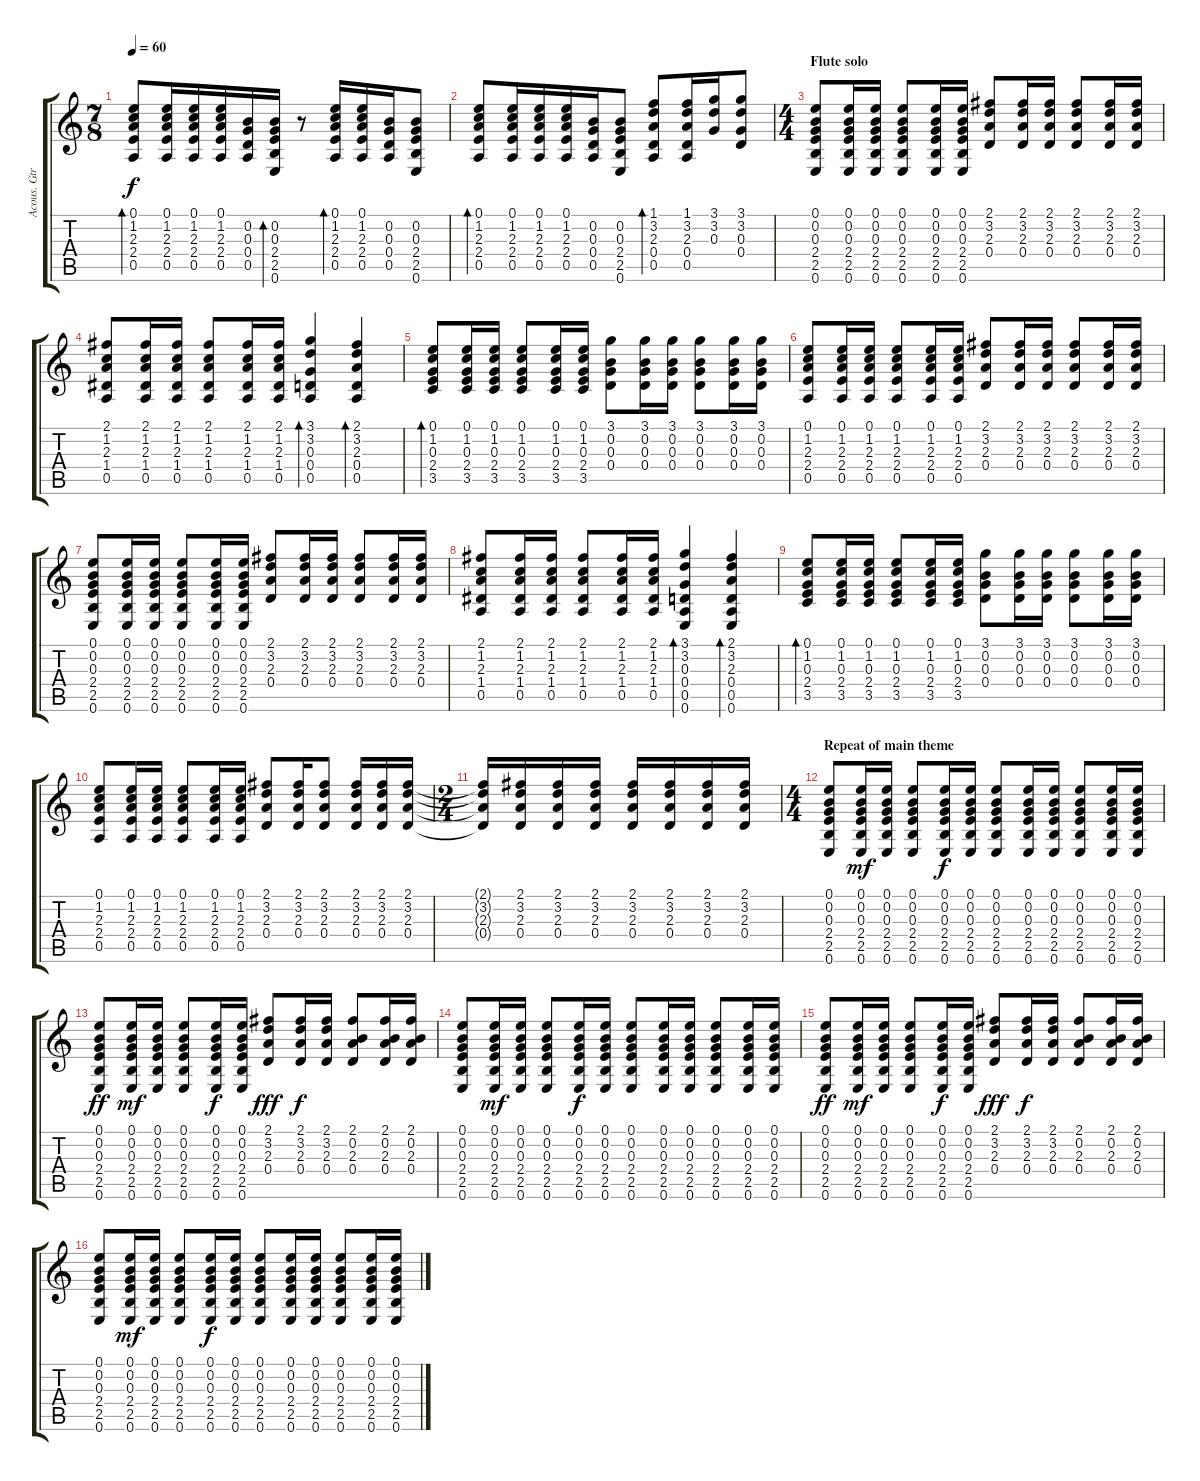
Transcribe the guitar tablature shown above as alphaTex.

\track ("Acous. Gtr rhythm" "Acous. Gtr") {instrument acousticguitarnylon}
\staff {score tabs}
\tuning (E4 B3 G3 D3 A2 E2) {hide}
\ts (7 8)
\tempo 60
\clef g2
\ks c
(0.1 1.2 2.3 2.4 0.5).8{bd 30 dy f} (0.1 1.2 2.3 2.4 0.5).16 (0.1 1.2 2.3 2.4 0.5).16 (0.1 1.2 2.3 2.4 0.5).16 (0.2 0.3 0.4 0.5).16 (0.2 0.3 2.4 2.5 0.6).16{bd 30} r.8 (0.1 1.2 2.3 2.4 0.5).16{bd 30} (0.1 1.2 2.3 2.4 0.5).16 (0.2 0.3 0.4 0.5).16 (0.2 0.3 2.4 2.5 0.6).8 |
(0.1 1.2 2.3 2.4 0.5).8{bd 30} (0.1 1.2 2.3 2.4 0.5).16 (0.1 1.2 2.3 2.4 0.5).16 (0.1 1.2 2.3 2.4 0.5).16 (0.2 0.3 0.4 0.5).16 (0.2 0.3 2.4 2.5 0.6).8 (1.1 3.2 2.3 0.4 0.5).8{bd 30} (1.1 3.2 2.3 0.4 0.5).16 (3.1 3.2 0.3).16 (3.1 3.2 0.3 0.4).8 |
\ts (4 4)
\section ("" "Flute solo")
(0.1 0.2 0.3 2.4 2.5 0.6).8 (0.1 0.2 0.3 2.4 2.5 0.6).16 (0.1 0.2 0.3 2.4 2.5 0.6).16 (0.1 0.2 0.3 2.4 2.5 0.6).8 (0.1 0.2 0.3 2.4 2.5 0.6).16 (0.1 0.2 0.3 2.4 2.5 0.6).16 (2.1 3.2 2.3 0.4).8 (2.1 3.2 2.3 0.4).16 (2.1 3.2 2.3 0.4).16 (2.1 3.2 2.3 0.4).8 (2.1 3.2 2.3 0.4).16 (2.1 3.2 2.3 0.4).16 |
(2.1 1.2 2.3 1.4 0.5).8 (2.1 1.2 2.3 1.4 0.5).16 (2.1 1.2 2.3 1.4 0.5).16 (2.1 1.2 2.3 1.4 0.5).8 (2.1 1.2 2.3 1.4 0.5).16 (2.1 1.2 2.3 1.4 0.5).16 (3.1 3.2 0.3 0.4 0.5).4{bd 30} (2.1 3.2 2.3 0.4 0.5).4{bd 30} |
(0.1 1.2 0.3 2.4 3.5).8{bd 30} (0.1 1.2 0.3 2.4 3.5).16 (0.1 1.2 0.3 2.4 3.5).16 (0.1 1.2 0.3 2.4 3.5).8 (0.1 1.2 0.3 2.4 3.5).16 (0.1 1.2 0.3 2.4 3.5).16 (3.1 0.2 0.3 0.4).8 (3.1 0.2 0.3 0.4).16 (3.1 0.2 0.3 0.4).16 (3.1 0.2 0.3 0.4).8 (3.1 0.2 0.3 0.4).16 (3.1 0.2 0.3 0.4).16 |
(0.1 1.2 2.3 2.4 0.5).8 (0.1 1.2 2.3 2.4 0.5).16 (0.1 1.2 2.3 2.4 0.5).16 (0.1 1.2 2.3 2.4 0.5).8 (0.1 1.2 2.3 2.4 0.5).16 (0.1 1.2 2.3 2.4 0.5).16 (2.1 3.2 2.3 0.4).8 (2.1 3.2 2.3 0.4).16 (2.1 3.2 2.3 0.4).16 (2.1 3.2 2.3 0.4).8 (2.1 3.2 2.3 0.4).16 (2.1 3.2 2.3 0.4).16 |
(0.1 0.2 0.3 2.4 2.5 0.6).8 (0.1 0.2 0.3 2.4 2.5 0.6).16 (0.1 0.2 0.3 2.4 2.5 0.6).16 (0.1 0.2 0.3 2.4 2.5 0.6).8 (0.1 0.2 0.3 2.4 2.5 0.6).16 (0.1 0.2 0.3 2.4 2.5 0.6).16 (2.1 3.2 2.3 0.4).8 (2.1 3.2 2.3 0.4).16 (2.1 3.2 2.3 0.4).16 (2.1 3.2 2.3 0.4).8 (2.1 3.2 2.3 0.4).16 (2.1 3.2 2.3 0.4).16 |
(2.1 1.2 2.3 1.4 0.5).8 (2.1 1.2 2.3 1.4 0.5).16 (2.1 1.2 2.3 1.4 0.5).16 (2.1 1.2 2.3 1.4 0.5).8 (2.1 1.2 2.3 1.4 0.5).16 (2.1 1.2 2.3 1.4 0.5).16 (3.1 3.2 0.3 0.4 0.5 0.6).4{bd 30} (2.1 3.2 2.3 0.4 0.5 0.6).4{bd 30} |
(0.1 1.2 0.3 2.4 3.5).8{bd 30} (0.1 1.2 0.3 2.4 3.5).16 (0.1 1.2 0.3 2.4 3.5).16 (0.1 1.2 0.3 2.4 3.5).8 (0.1 1.2 0.3 2.4 3.5).16 (0.1 1.2 0.3 2.4 3.5).16 (3.1 0.2 0.3 0.4).8 (3.1 0.2 0.3 0.4).16 (3.1 0.2 0.3 0.4).16 (3.1 0.2 0.3 0.4).8 (3.1 0.2 0.3 0.4).16 (3.1 0.2 0.3 0.4).16 |
(0.1 1.2 2.3 2.4 0.5).8 (0.1 1.2 2.3 2.4 0.5).16 (0.1 1.2 2.3 2.4 0.5).16 (0.1 1.2 2.3 2.4 0.5).8 (0.1 1.2 2.3 2.4 0.5).16 (0.1 1.2 2.3 2.4 0.5).16 (2.1 3.2 2.3 0.4).8 (2.1 3.2 2.3 0.4).16 (2.1 3.2 2.3 0.4).8 (2.1 3.2 2.3 0.4).16 (2.1 3.2 2.3 0.4).16 (2.1 3.2 2.3 0.4).16 |
\ts (2 4)
(2.1{t} 3.2{t} 2.3{t} 0.4{t}).16 (2.1 3.2 2.3 0.4).16 (2.1 3.2 2.3 0.4).16 (2.1 3.2 2.3 0.4).16 (2.1 3.2 2.3 0.4).16 (2.1 3.2 2.3 0.4).16 (2.1 3.2 2.3 0.4).16 (2.1 3.2 2.3 0.4).16 |
\ts (4 4)
\section ("" "Repeat of main theme")
(0.1 0.2 0.3 2.4 2.5 0.6).8 (0.1 0.2 0.3 2.4 2.5 0.6).16{dy mf} (0.1 0.2 0.3 2.4 2.5 0.6).16 (0.1 0.2 0.3 2.4 2.5 0.6).8 (0.1 0.2 0.3 2.4 2.5 0.6).16{dy f} (0.1 0.2 0.3 2.4 2.5 0.6).16 (0.1 0.2 0.3 2.4 2.5 0.6).8 (0.1 0.2 0.3 2.4 2.5 0.6).16 (0.1 0.2 0.3 2.4 2.5 0.6).16 (0.1 0.2 0.3 2.4 2.5 0.6).8 (0.1 0.2 0.3 2.4 2.5 0.6).16 (0.1 0.2 0.3 2.4 2.5 0.6).16 |
(0.1 0.2 0.3 2.4 2.5 0.6).8{dy ff} (0.1 0.2 0.3 2.4 2.5 0.6).16{dy mf} (0.1 0.2 0.3 2.4 2.5 0.6).16 (0.1 0.2 0.3 2.4 2.5 0.6).8 (0.1 0.2 0.3 2.4 2.5 0.6).16{dy f} (0.1 0.2 0.3 2.4 2.5 0.6).16 (2.1 3.2 2.3 0.4).8{dy fff} (2.1 3.2 2.3 0.4).16{dy f} (2.1 3.2 2.3 0.4).16 (2.1 0.2 2.3 0.4).8 (2.1 0.2 2.3 0.4).16 (2.1 0.2 2.3 0.4).16 |
(0.1 0.2 0.3 2.4 2.5 0.6).8 (0.1 0.2 0.3 2.4 2.5 0.6).16{dy mf} (0.1 0.2 0.3 2.4 2.5 0.6).16 (0.1 0.2 0.3 2.4 2.5 0.6).8 (0.1 0.2 0.3 2.4 2.5 0.6).16{dy f} (0.1 0.2 0.3 2.4 2.5 0.6).16 (0.1 0.2 0.3 2.4 2.5 0.6).8 (0.1 0.2 0.3 2.4 2.5 0.6).16 (0.1 0.2 0.3 2.4 2.5 0.6).16 (0.1 0.2 0.3 2.4 2.5 0.6).8 (0.1 0.2 0.3 2.4 2.5 0.6).16 (0.1 0.2 0.3 2.4 2.5 0.6).16 |
(0.1 0.2 0.3 2.4 2.5 0.6).8{dy ff} (0.1 0.2 0.3 2.4 2.5 0.6).16{dy mf} (0.1 0.2 0.3 2.4 2.5 0.6).16 (0.1 0.2 0.3 2.4 2.5 0.6).8 (0.1 0.2 0.3 2.4 2.5 0.6).16{dy f} (0.1 0.2 0.3 2.4 2.5 0.6).16 (2.1 3.2 2.3 0.4).8{dy fff} (2.1 3.2 2.3 0.4).16{dy f} (2.1 3.2 2.3 0.4).16 (2.1 0.2 2.3 0.4).8 (2.1 0.2 2.3 0.4).16 (2.1 0.2 2.3 0.4).16 |
(0.1 0.2 0.3 2.4 2.5 0.6).8 (0.1 0.2 0.3 2.4 2.5 0.6).16{dy mf} (0.1 0.2 0.3 2.4 2.5 0.6).16 (0.1 0.2 0.3 2.4 2.5 0.6).8 (0.1 0.2 0.3 2.4 2.5 0.6).16{dy f} (0.1 0.2 0.3 2.4 2.5 0.6).16 (0.1 0.2 0.3 2.4 2.5 0.6).8 (0.1 0.2 0.3 2.4 2.5 0.6).16 (0.1 0.2 0.3 2.4 2.5 0.6).16 (0.1 0.2 0.3 2.4 2.5 0.6).8 (0.1 0.2 0.3 2.4 2.5 0.6).16 (0.1 0.2 0.3 2.4 2.5 0.6).16
